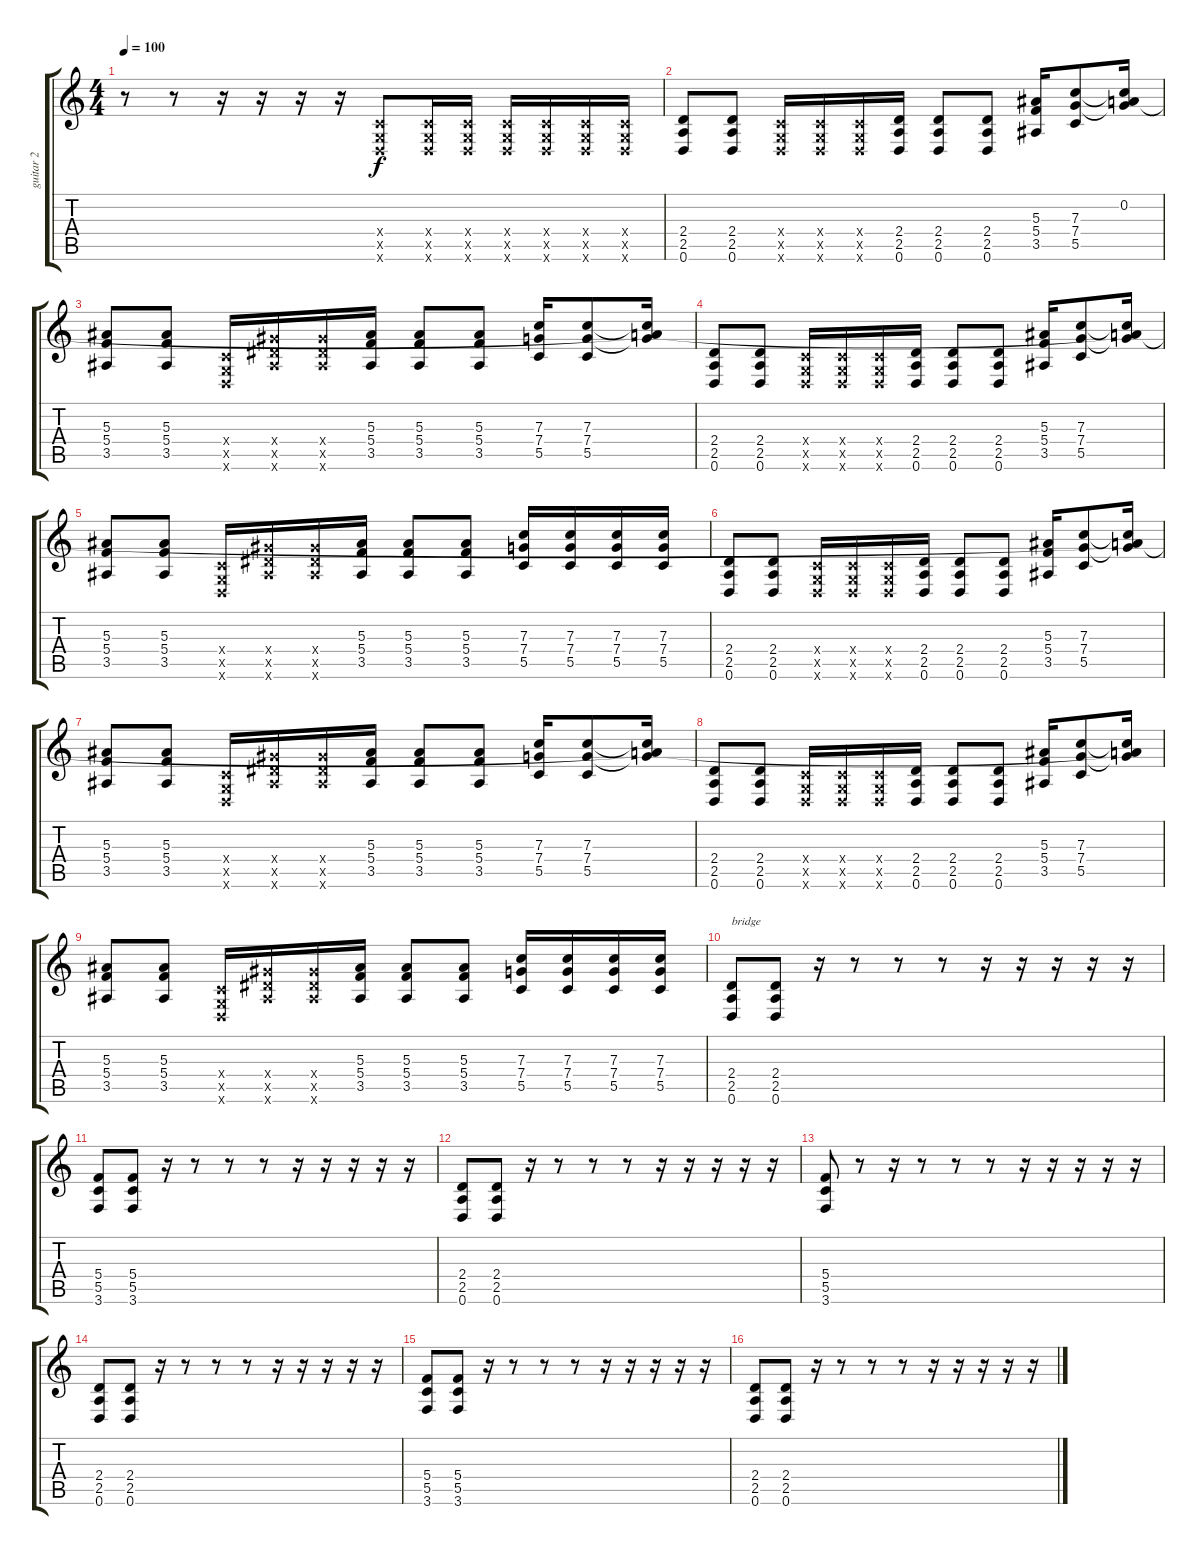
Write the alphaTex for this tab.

\track ("guitar 2" "guitar 2") {instrument distortionguitar}
\staff {score tabs}
\tuning (D4 A3 F3 C3 G2 D2) {hide}
\ts (4 4)
\tempo 100
\clef g2
\ks c
r.8{dy f} r.8 r.16 r.16 r.16 r.16 (0.4{x} 0.5{x} 0.6{x}).8 (0.4{x} 0.5{x} 0.6{x}).16 (0.4{x} 0.5{x} 0.6{x}).16 (0.4{x} 0.5{x} 0.6{x}).16 (0.4{x} 0.5{x} 0.6{x}).16 (0.4{x} 0.5{x} 0.6{x}).16 (0.4{x} 0.5{x} 0.6{x}).16 |
(2.4 2.5 0.6).8 (2.4 2.5 0.6).8 (0.4{x} 0.5{x} 0.6{x}).16 (0.4{x} 0.5{x} 0.6{x}).16 (0.4{x} 0.5{x} 0.6{x}).16 (2.4 2.5 0.6).16 (2.4 2.5 0.6).8 (2.4 2.5 0.6).8 (5.3 5.4 3.5).16 (7.3 7.4 5.5).8 (0.2 7.3{t} 7.4{t}).16 |
(5.3 5.4 3.5).8 (5.3 5.4 3.5).8 (0.4{x} 0.5{x} 0.6{x}).16 (8.4{x} 8.5{x} 8.6{x}).16 (8.4{x} 8.5{x} 8.6{x}).16 (5.3 5.4 3.5).16 (5.3 5.4 3.5).8 (5.3 5.4 3.5).8 (7.3 7.4 5.5).16 (7.3 7.4 5.5).8 (0.2{t} 7.3{t} 7.4{t}).16 |
(2.4 2.5 0.6).8 (2.4 2.5 0.6).8 (0.4{x} 0.5{x} 0.6{x}).16 (0.4{x} 0.5{x} 0.6{x}).16 (0.4{x} 0.5{x} 0.6{x}).16 (2.4 2.5 0.6).16 (2.4 2.5 0.6).8 (2.4 2.5 0.6).8 (5.3 5.4 3.5).16 (7.3 7.4 5.5).8 (0.2{t} 7.3{t} 7.4{t}).16 |
(5.3 5.4 3.5).8 (5.3 5.4 3.5).8 (0.4{x} 0.5{x} 0.6{x}).16 (8.4{x} 8.5{x} 8.6{x}).16 (8.4{x} 8.5{x} 8.6{x}).16 (5.3 5.4 3.5).16 (5.3 5.4 3.5).8 (5.3 5.4 3.5).8 (7.3 7.4 5.5).16 (7.3 7.4 5.5).16 (7.3 7.4 5.5).16 (7.3 7.4 5.5).16 |
(2.4 2.5 0.6).8 (2.4 2.5 0.6).8 (0.4{x} 0.5{x} 0.6{x}).16 (0.4{x} 0.5{x} 0.6{x}).16 (0.4{x} 0.5{x} 0.6{x}).16 (2.4 2.5 0.6).16 (2.4 2.5 0.6).8 (2.4 2.5 0.6).8 (5.3 5.4 3.5).16 (7.3 7.4 5.5).8 (0.2{t} 7.3{t} 7.4{t}).16 |
(5.3 5.4 3.5).8 (5.3 5.4 3.5).8 (0.4{x} 0.5{x} 0.6{x}).16 (8.4{x} 8.5{x} 8.6{x}).16 (8.4{x} 8.5{x} 8.6{x}).16 (5.3 5.4 3.5).16 (5.3 5.4 3.5).8 (5.3 5.4 3.5).8 (7.3 7.4 5.5).16 (7.3 7.4 5.5).8 (0.2{t} 7.3{t} 7.4{t}).16 |
(2.4 2.5 0.6).8 (2.4 2.5 0.6).8 (0.4{x} 0.5{x} 0.6{x}).16 (0.4{x} 0.5{x} 0.6{x}).16 (0.4{x} 0.5{x} 0.6{x}).16 (2.4 2.5 0.6).16 (2.4 2.5 0.6).8 (2.4 2.5 0.6).8 (5.3 5.4 3.5).16 (7.3 7.4 5.5).8 (0.2{t} 7.3{t} 7.4{t}).16 |
(5.3 5.4 3.5).8 (5.3 5.4 3.5).8 (0.4{x} 0.5{x} 0.6{x}).16 (8.4{x} 8.5{x} 8.6{x}).16 (8.4{x} 8.5{x} 8.6{x}).16 (5.3 5.4 3.5).16 (5.3 5.4 3.5).8 (5.3 5.4 3.5).8 (7.3 7.4 5.5).16 (7.3 7.4 5.5).16 (7.3 7.4 5.5).16 (7.3 7.4 5.5).16 |
(2.4 2.5 0.6).8{txt "bridge"} (2.4 2.5 0.6).8 r.16 r.8 r.8 r.8 r.16 r.16 r.16 r.16 r.16 |
(5.4 5.5 3.6).8 (5.4 5.5 3.6).8 r.16 r.8 r.8 r.8 r.16 r.16 r.16 r.16 r.16 |
(2.4 2.5 0.6).8 (2.4 2.5 0.6).8 r.16 r.8 r.8 r.8 r.16 r.16 r.16 r.16 r.16 |
(5.4 5.5 3.6).8 r.8 r.16 r.8 r.8 r.8 r.16 r.16 r.16 r.16 r.16 |
(2.4 2.5 0.6).8 (2.4 2.5 0.6).8 r.16 r.8 r.8 r.8 r.16 r.16 r.16 r.16 r.16 |
(5.4 5.5 3.6).8 (5.4 5.5 3.6).8 r.16 r.8 r.8 r.8 r.16 r.16 r.16 r.16 r.16 |
(2.4 2.5 0.6).8 (2.4 2.5 0.6).8 r.16 r.8 r.8 r.8 r.16 r.16 r.16 r.16 r.16
